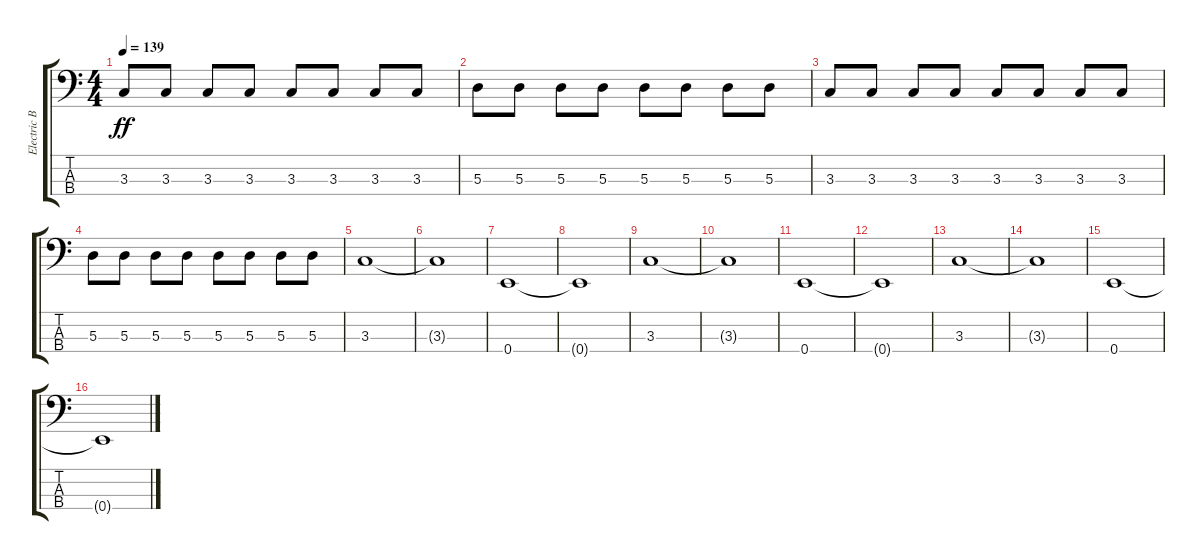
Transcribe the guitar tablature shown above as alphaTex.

\track ("Electric Bass" "Electric B") {instrument electricbassfinger}
\staff {score tabs}
\tuning (G2 D2 A1 E1) {hide}
\ts (4 4)
\tempo 139
\clef f4
\ks c
3.3.8{dy ff} 3.3.8 3.3.8 3.3.8 3.3.8 3.3.8 3.3.8 3.3.8 |
5.3.8 5.3.8 5.3.8 5.3.8 5.3.8 5.3.8 5.3.8 5.3.8 |
3.3.8 3.3.8 3.3.8 3.3.8 3.3.8 3.3.8 3.3.8 3.3.8 |
5.3.8 5.3.8 5.3.8 5.3.8 5.3.8 5.3.8 5.3.8 5.3.8 |
3.3.1 |
3.3{t}.1 |
0.4.1 |
0.4{t}.1 |
3.3.1 |
3.3{t}.1 |
0.4.1 |
0.4{t}.1 |
3.3.1 |
3.3{t}.1 |
0.4.1 |
0.4{t}.1
